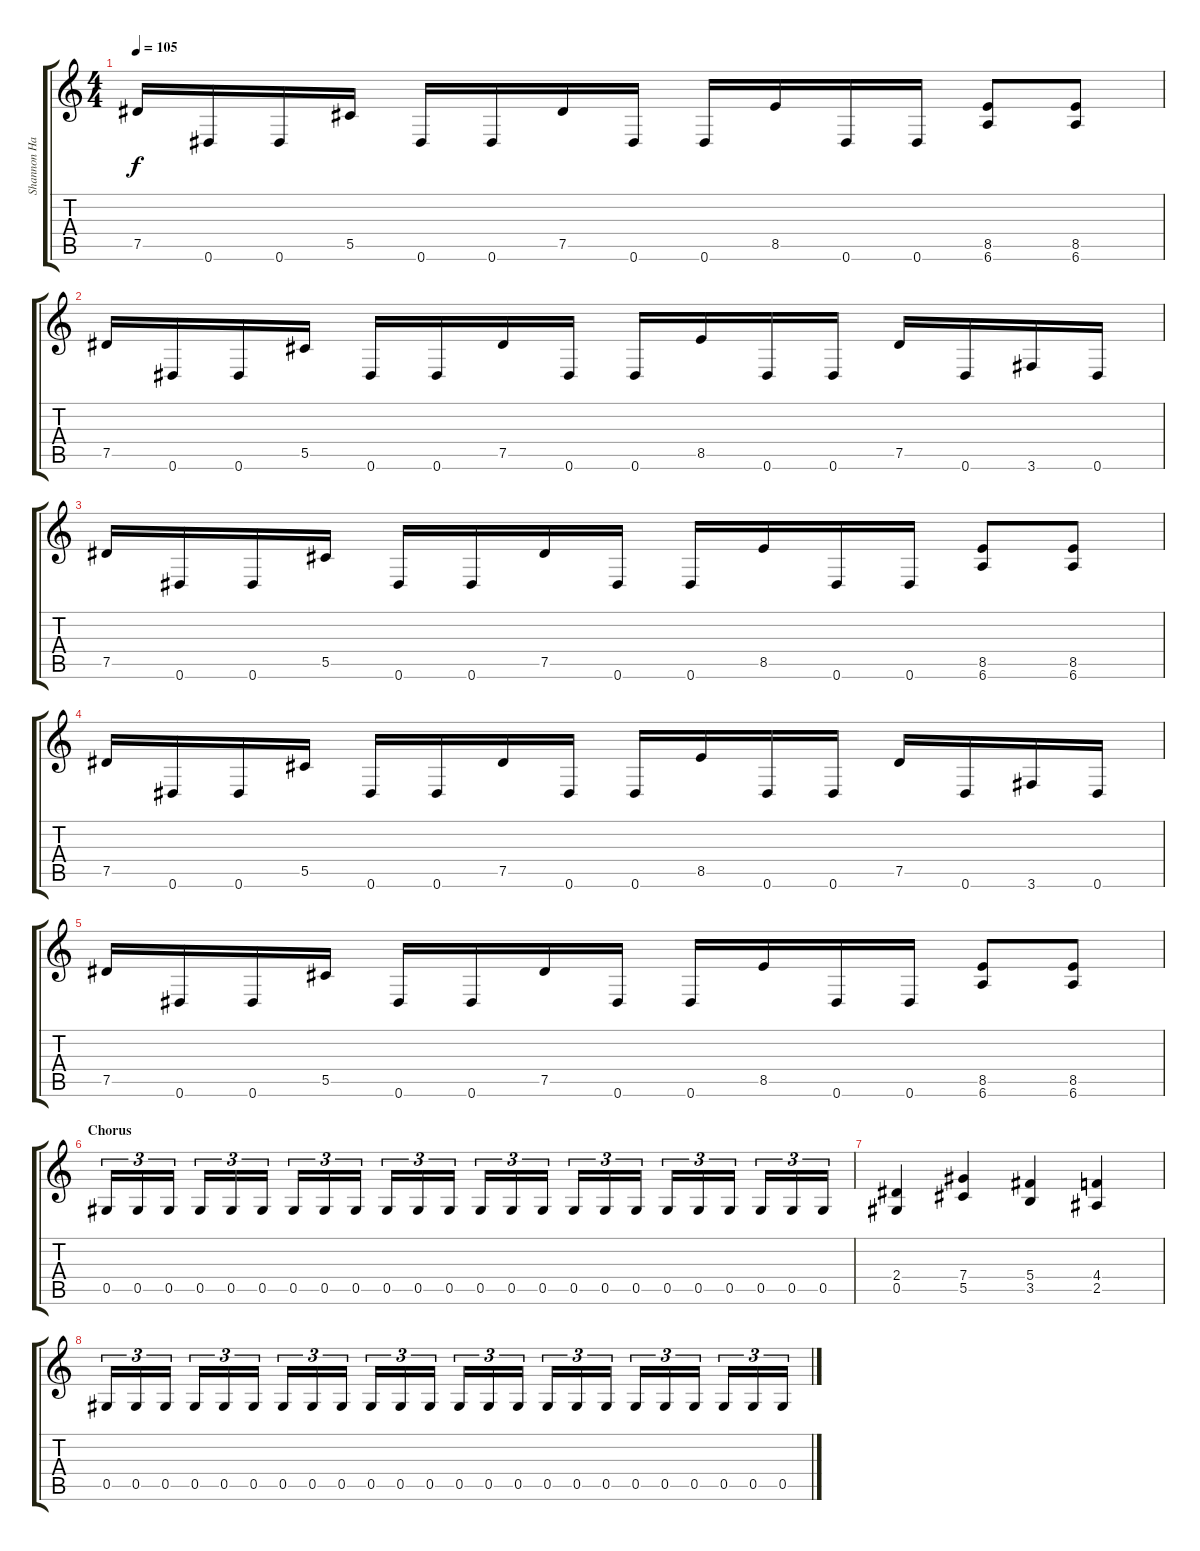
\track ("Shannon Hamm" "Shannon Ha") {instrument distortionguitar}
\staff {score tabs}
\tuning (Eb4 Bb3 Gb3 Db3 Ab2 Eb2) {hide}
\ts (4 4)
\tempo 105
\clef g2
\ks c
7.5.16{dy f} 0.6.16 0.6.16 5.5.16 0.6.16 0.6.16 7.5.16 0.6.16 0.6.16 8.5.16 0.6.16 0.6.16 (8.5 6.6).8 (8.5 6.6).8 |
7.5.16 0.6.16 0.6.16 5.5.16 0.6.16 0.6.16 7.5.16 0.6.16 0.6.16 8.5.16 0.6.16 0.6.16 7.5.16 0.6.16 3.6.16 0.6.16 |
7.5.16 0.6.16 0.6.16 5.5.16 0.6.16 0.6.16 7.5.16 0.6.16 0.6.16 8.5.16 0.6.16 0.6.16 (8.5 6.6).8 (8.5 6.6).8 |
7.5.16 0.6.16 0.6.16 5.5.16 0.6.16 0.6.16 7.5.16 0.6.16 0.6.16 8.5.16 0.6.16 0.6.16 7.5.16 0.6.16 3.6.16 0.6.16 |
7.5.16 0.6.16 0.6.16 5.5.16 0.6.16 0.6.16 7.5.16 0.6.16 0.6.16 8.5.16 0.6.16 0.6.16 (8.5 6.6).8 (8.5 6.6).8 |
\section ("" "Chorus")
0.5.16{tu (3 2)} 0.5.16{tu (3 2)} 0.5.16{tu (3 2)} 0.5.16{tu (3 2)} 0.5.16{tu (3 2)} 0.5.16{tu (3 2)} 0.5.16{tu (3 2)} 0.5.16{tu (3 2)} 0.5.16{tu (3 2)} 0.5.16{tu (3 2)} 0.5.16{tu (3 2)} 0.5.16{tu (3 2)} 0.5.16{tu (3 2)} 0.5.16{tu (3 2)} 0.5.16{tu (3 2)} 0.5.16{tu (3 2)} 0.5.16{tu (3 2)} 0.5.16{tu (3 2)} 0.5.16{tu (3 2)} 0.5.16{tu (3 2)} 0.5.16{tu (3 2)} 0.5.16{tu (3 2)} 0.5.16{tu (3 2)} 0.5.16{tu (3 2)} |
(2.4 0.5).4 (7.4 5.5).4 (5.4 3.5).4 (4.4 2.5).4 |
0.5.16{tu (3 2)} 0.5.16{tu (3 2)} 0.5.16{tu (3 2)} 0.5.16{tu (3 2)} 0.5.16{tu (3 2)} 0.5.16{tu (3 2)} 0.5.16{tu (3 2)} 0.5.16{tu (3 2)} 0.5.16{tu (3 2)} 0.5.16{tu (3 2)} 0.5.16{tu (3 2)} 0.5.16{tu (3 2)} 0.5.16{tu (3 2)} 0.5.16{tu (3 2)} 0.5.16{tu (3 2)} 0.5.16{tu (3 2)} 0.5.16{tu (3 2)} 0.5.16{tu (3 2)} 0.5.16{tu (3 2)} 0.5.16{tu (3 2)} 0.5.16{tu (3 2)} 0.5.16{tu (3 2)} 0.5.16{tu (3 2)} 0.5.16{tu (3 2)}
